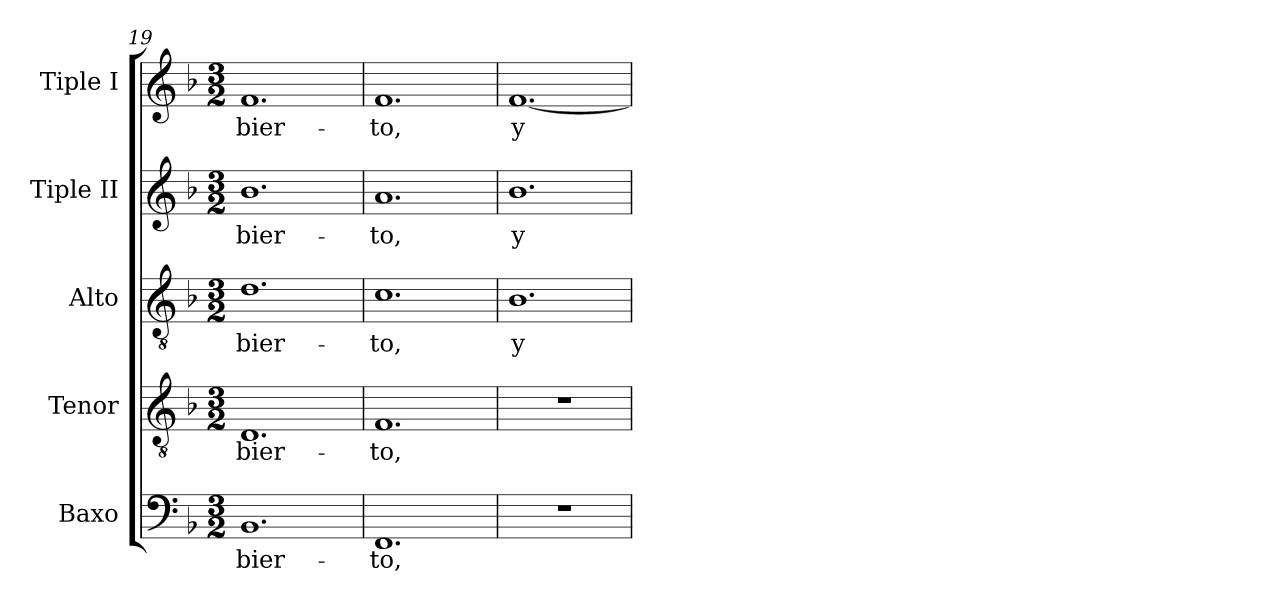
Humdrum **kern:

**kern	**text	**kern	**text	**kern	**text	**kern	**text	**kern	**text
*part5	*part5	*part4	*part4	*part3	*part3	*part2	*part2	*part1	*part1
*staff5	*staff5	*staff4	*staff4	*staff3	*staff3	*staff2	*staff2	*staff1	*staff1
*I"Baxo	*	*I"Tenor	*	*I"Alto	*	*I"Tiple II	*	*I"Tiple I	*
*I'B.	*	*I'T.	*	*I'A.	*	*I'II.	*	*I'I.	*
*clefF4	*	*clefGv2	*	*clefGv2	*	*clefG2	*	*clefG2	*
*	*	*ITrd7c12	*	*ITrd7c12	*	*	*	*	*
*k[b-]	*	*k[b-]	*	*k[b-]	*	*k[b-]	*	*k[b-]	*
*F:	*	*F:	*	*F:	*	*F:	*	*F:	*
*M3/2	*	*M3/2	*	*M3/2	*	*M3/2	*	*M3/2	*
=19	=19	=19	=19	=19	=19	=19	=19	=19	=19
!	!LO:LY:b	!	!LO:LY:b	!	!LO:LY:b	!	!LO:LY:b	!	!LO:LY:b
1.BB-	-bier-	1.DD	-bier-	1.D	-bier-	1.b-	-bier-	1.f	-bier-
=20	=20	=20	=20	=20	=20	=20	=20	=20	=20
!	!LO:LY:b	!	!LO:LY:b	!	!LO:LY:b	!	!LO:LY:b	!	!LO:LY:b
1.FF	to,	1.FF	to,	1.C	to,	1.a	to,	1.f	to,
=21	=21	=21	=21	=21	=21	=21	=21	=21	=21
!LO:N:vis=1	!	!LO:N:vis=1	!	!	!LO:LY:b	!	!LO:LY:b	!	!LO:LY:b
1.r	.	1.r	.	1.BB-	y	1.b-	y	[<1.f	y
=	=	=	=	=	=	=	=	=	=
*-	*-	*-	*-	*-	*-	*-	*-	*-	*-
